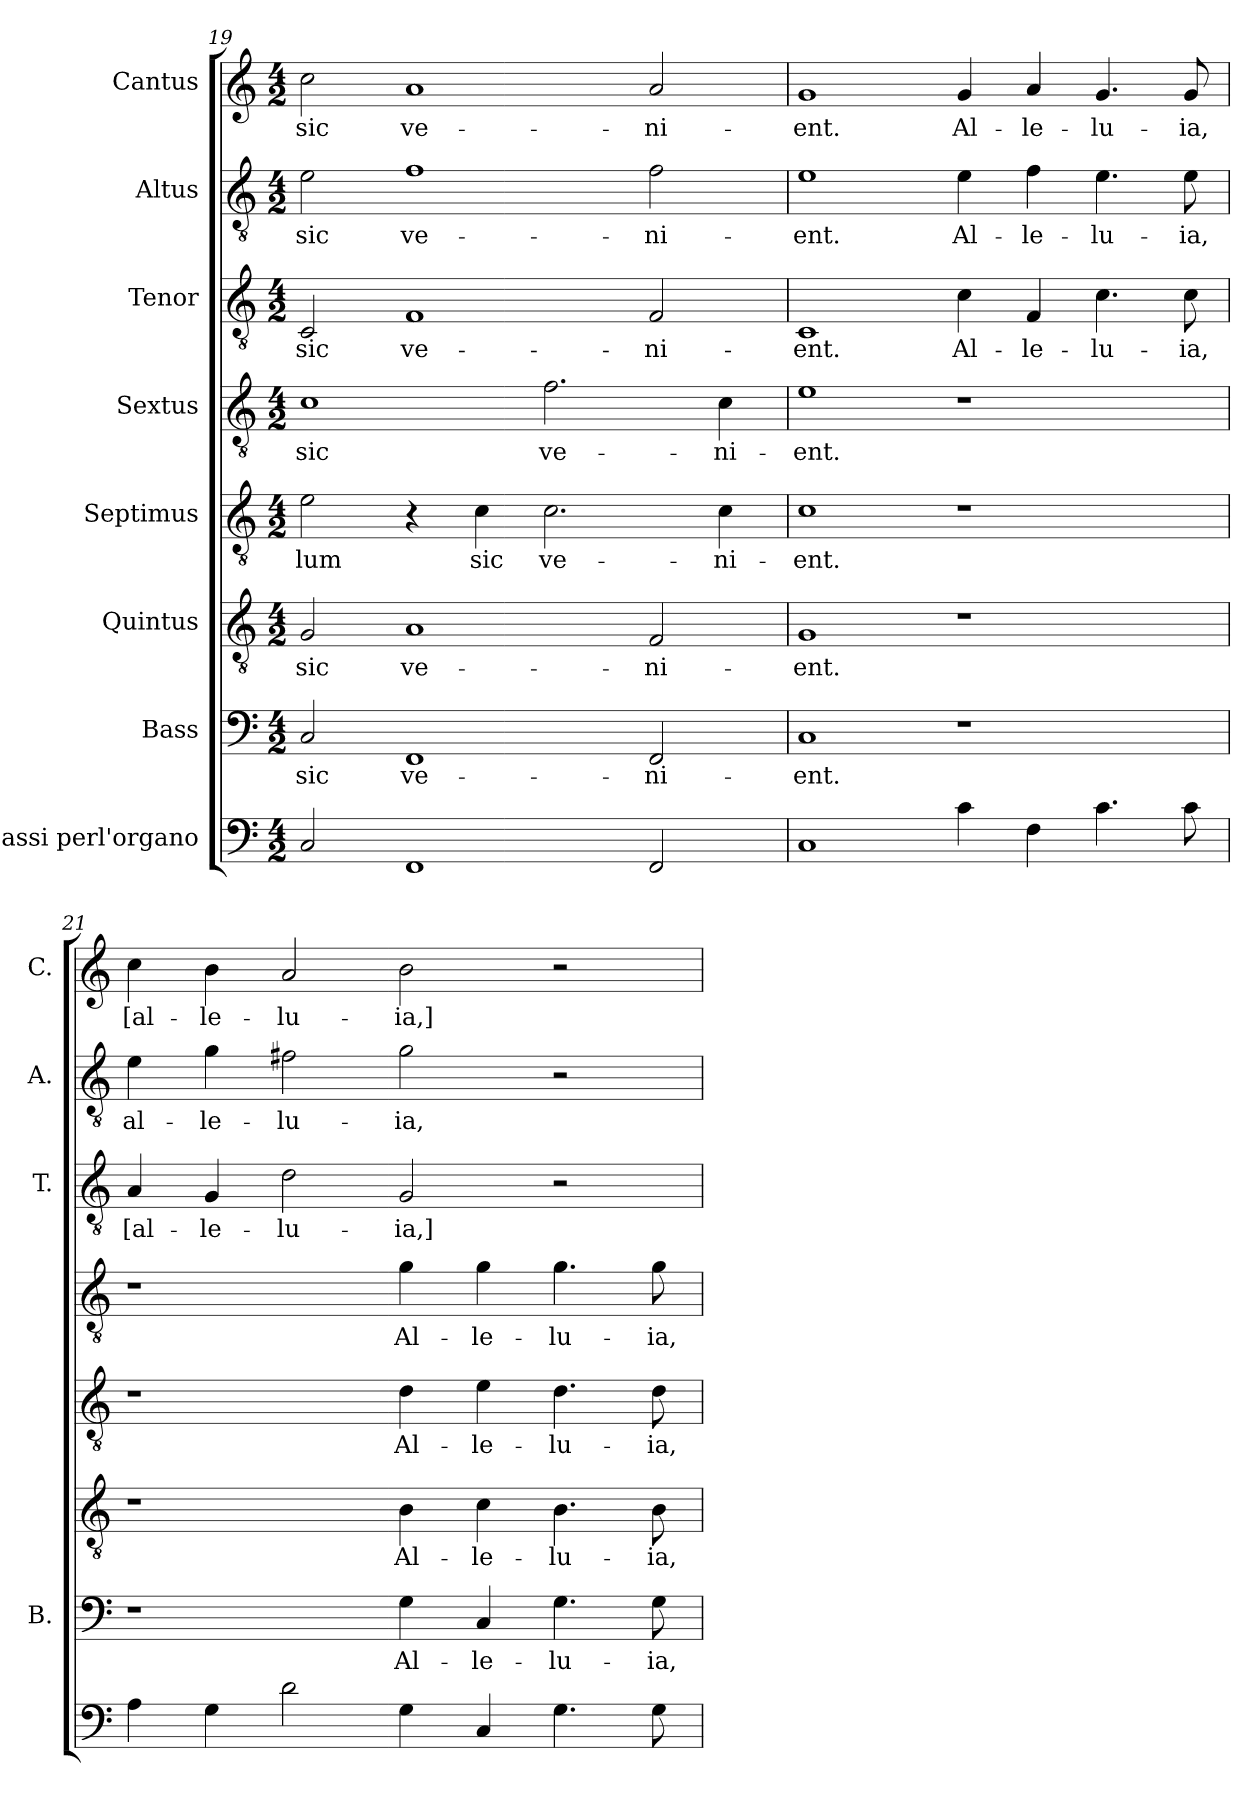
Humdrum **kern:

**kern	**kern	**text	**kern	**text	**kern	**text	**kern	**text	**kern	**text	**kern	**text	**kern	**text
*part8	*part7	*part7	*part6	*part6	*part5	*part5	*part4	*part4	*part3	*part3	*part2	*part2	*part1	*part1
*staff8	*staff7	*staff7	*staff6	*staff6	*staff5	*staff5	*staff4	*staff4	*staff3	*staff3	*staff2	*staff2	*staff1	*staff1
*I"Bassi perl'organo	*I"Bass	*	*I"Quintus	*	*I"Septimus	*	*I"Sextus	*	*I"Tenor	*	*I"Altus	*	*I"Cantus	*
*	*I'B.	*	*	*	*	*	*	*	*I'T.	*	*I'A.	*	*I'C.	*
*clefF4	*clefF4	*	*clefGv2	*	*clefGv2	*	*clefGv2	*	*clefGv2	*	*clefGv2	*	*clefG2	*
*	*	*	*ITrd7c12	*	*ITrd7c12	*	*ITrd7c12	*	*ITrd7c12	*	*ITrd7c12	*	*	*
*k[]	*k[]	*	*k[]	*	*k[]	*	*k[]	*	*k[]	*	*k[]	*	*k[]	*
*C:	*C:	*	*C:	*	*C:	*	*C:	*	*C:	*	*C:	*	*C:	*
*M4/2	*M4/2	*	*M4/2	*	*M4/2	*	*M4/2	*	*M4/2	*	*M4/2	*	*M4/2	*
=19	=19	=19	=19	=19	=19	=19	=19	=19	=19	=19	=19	=19	=19	=19
!	!	!LO:LY:b	!	!LO:LY:b	!	!LO:LY:b	!	!LO:LY:b	!	!LO:LY:b	!	!LO:LY:b	!	!LO:LY:b
2C/	2C/	sic	2GG/	sic	2E\	-lum	1C	sic	2CC/	sic	2E\	sic	2cc\	sic
!	!	!LO:LY:b	!	!LO:LY:b	!	!	!	!	!	!LO:LY:b	!	!LO:LY:b	!	!LO:LY:b
1FF	1FF	ve-	1AA	ve-	4r	.	.	.	1FF	ve-	1F	ve-	1a	ve-
!	!	!	!	!	!	!LO:LY:b	!	!	!	!	!	!	!	!
.	.	.	.	.	4C\	sic	.	.	.	.	.	.	.	.
!	!	!	!	!	!	!LO:LY:b	!	!LO:LY:b	!	!	!	!	!	!
.	.	.	.	.	2.C\	ve-	2.F\	ve-	.	.	.	.	.	.
!	!	!LO:LY:b	!	!LO:LY:b	!	!	!	!	!	!LO:LY:b	!	!LO:LY:b	!	!LO:LY:b
2FF/	2FF/	-ni-	2FF/	-ni-	.	.	.	.	2FF/	-ni-	2F\	-ni-	2a/	-ni-
!	!	!	!	!	!	!LO:LY:b	!	!LO:LY:b	!	!	!	!	!	!
.	.	.	.	.	4C\	-ni-	4C\	-ni-	.	.	.	.	.	.
!!LO:LB:g=z
=20	=20	=20	=20	=20	=20	=20	=20	=20	=20	=20	=20	=20	=20	=20
!	!	!LO:LY:b	!	!LO:LY:b	!	!LO:LY:b	!	!LO:LY:b	!	!LO:LY:b	!	!LO:LY:b	!	!LO:LY:b
1C	1C	-ent.	1GG	-ent.	1C	-ent.	1E	-ent.	1CC	-ent.	1E	-ent.	1g	-ent.
!	!	!	!	!	!	!	!	!	!	!LO:LY:b	!	!LO:LY:b	!	!LO:LY:b
4c\	1r	.	1r	.	1r	.	1r	.	4C\	Al-	4E\	Al-	4g/	Al-
!	!	!	!	!	!	!	!	!	!	!LO:LY:b	!	!LO:LY:b	!	!LO:LY:b
4F\	.	.	.	.	.	.	.	.	4FF/	-le-	4F\	-le-	4a/	-le-
!	!	!	!	!	!	!	!	!	!	!LO:LY:b	!	!LO:LY:b	!	!LO:LY:b
4.c\	.	.	.	.	.	.	.	.	4.C\	-lu-	4.E\	-lu-	4.g/	-lu-
!	!	!	!	!	!	!	!	!	!	!LO:LY:b	!	!LO:LY:b	!	!LO:LY:b
8c\	.	.	.	.	.	.	.	.	8C\	-ia,	8E\	-ia,	8g/	-ia,
=21	=21	=21	=21	=21	=21	=21	=21	=21	=21	=21	=21	=21	=21	=21
!	!	!	!	!	!	!	!	!	!	!LO:LY:b	!	!LO:LY:b	!	!LO:LY:b
4A\	1r	.	1r	.	1r	.	1r	.	4AA/	[al-	4E\	al-	4cc\	[al-
!	!	!	!	!	!	!	!	!	!	!LO:LY:b	!	!LO:LY:b	!	!LO:LY:b
4G\	.	.	.	.	.	.	.	.	4GG/	-le-	4G\	-le-	4b\	-le-
!	!	!	!	!	!	!	!	!	!	!LO:LY:b	!	!LO:LY:b	!	!LO:LY:b
2d\	.	.	.	.	.	.	.	.	2D\	-lu-	2F#X\	-lu-	2a/	-lu-
!	!	!LO:LY:b	!	!LO:LY:b	!	!LO:LY:b	!	!LO:LY:b	!	!LO:LY:b	!	!LO:LY:b	!	!LO:LY:b
4G\	4G\	Al-	4BB\	Al-	4D\	Al-	4G\	Al-	2GG/	-ia,]	2G\	-ia,	2b\	-ia,]
!	!	!LO:LY:b	!	!LO:LY:b	!	!LO:LY:b	!	!LO:LY:b	!	!	!	!	!	!
4C/	4C/	-le-	4C\	-le-	4E\	-le-	4G\	-le-	.	.	.	.	.	.
!	!	!LO:LY:b	!	!LO:LY:b	!	!LO:LY:b	!	!LO:LY:b	!	!	!	!	!	!
4.G\	4.G\	-lu-	4.BB\	-lu-	4.D\	-lu-	4.G\	-lu-	2r	.	2r	.	2r	.
!	!	!LO:LY:b	!	!LO:LY:b	!	!LO:LY:b	!	!LO:LY:b	!	!	!	!	!	!
8G\	8G\	-ia,	8BB\	-ia,	8D\	-ia,	8G\	-ia,	.	.	.	.	.	.
=	=	=	=	=	=	=	=	=	=	=	=	=	=	=
*-	*-	*-	*-	*-	*-	*-	*-	*-	*-	*-	*-	*-	*-	*-
